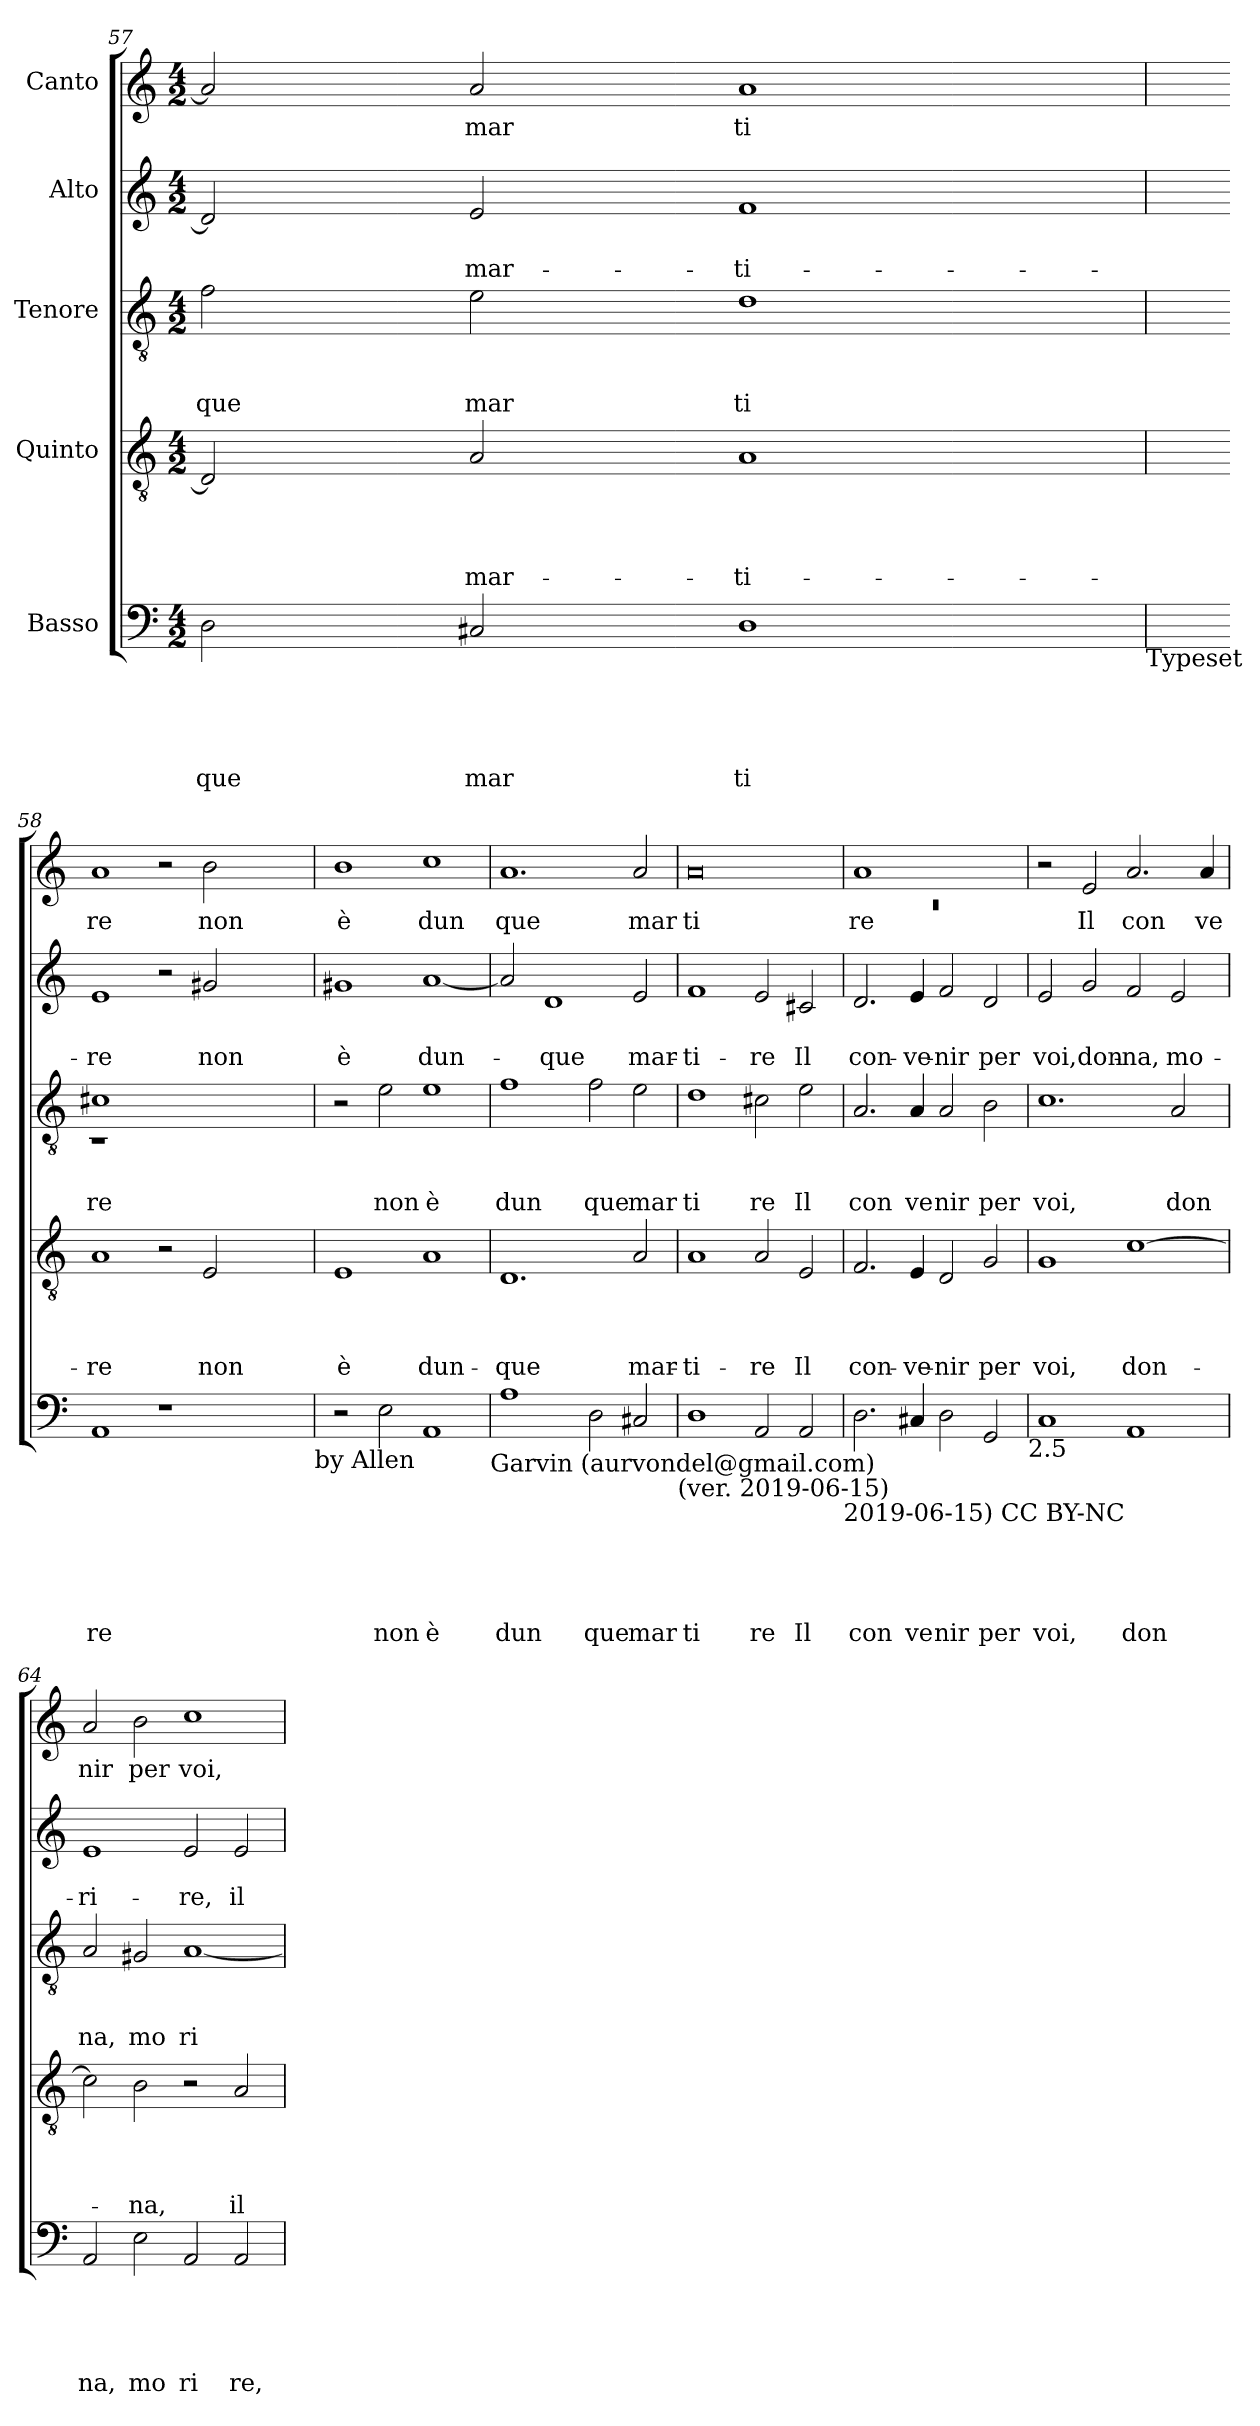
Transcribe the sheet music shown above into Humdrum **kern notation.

**kern	**text	**text	**text	**text	**text	**kern	**text	**text	**text	**text	**kern	**text	**text	**text	**kern	**text	**text	**kern	**text
*part5	*part5	*part5	*part5	*part5	*part5	*part4	*part4	*part4	*part4	*part4	*part3	*part3	*part3	*part3	*part2	*part2	*part2	*part1	*part1
*staff5	*staff5	*staff5	*staff5	*staff5	*staff5	*staff4	*staff4	*staff4	*staff4	*staff4	*staff3	*staff3	*staff3	*staff3	*staff2	*staff2	*staff2	*staff1	*staff1
*I"Basso	*	*	*	*	*	*I"Quinto	*	*	*	*	*I"Tenore	*	*	*	*I"Alto	*	*	*I"Canto	*
*clefF4	*	*	*	*	*	*clefGv2	*	*	*	*	*clefGv2	*	*	*	*clefG2	*	*	*clefG2	*
*k[]	*	*	*	*	*	*k[]	*	*	*	*	*k[]	*	*	*	*k[]	*	*	*k[]	*
*C:	*	*	*	*	*	*C:	*	*	*	*	*C:	*	*	*	*C:	*	*	*C:	*
*M4/2	*	*	*	*	*	*M4/2	*	*	*	*	*M4/2	*	*	*	*M4/2	*	*	*M4/2	*
=57	=57	=57	=57	=57	=57	=57	=57	=57	=57	=57	=57	=57	=57	=57	=57	=57	=57	=57	=57
!	!	!	!	!	!LO:LY:b	!	!	!	!	!	!	!	!	!LO:LY:b	!	!	!	!	!
2D\	.	.	.	.	que	2D/]	.	.	.	.	2f\	.	.	que	2d/]	.	.	2a/]	.
!	!	!	!	!	!LO:LY:b	!	!	!	!	!LO:LY:b	!	!	!	!LO:LY:b	!	!	!LO:LY:b	!	!LO:LY:b
2C#X/	.	.	.	.	mar	2A/	.	.	.	mar-	2e\	.	.	mar	2e/	.	mar-	2a/	mar
!	!	!	!	!	!LO:LY:b	!	!	!	!	!LO:LY:b	!	!	!	!LO:LY:b	!	!	!LO:LY:b	!	!LO:LY:b
1D	.	.	.	.	ti	1A	.	.	.	-ti-	1d	.	.	ti	1f	.	-ti-	1a	ti
!LO:TX:b:t=Typeset	!	!	!	!	!	!	!	!	!	!	!	!	!	!	!	!	!	!	!
=58	=58	=58	=58	=58	=58	=58	=58	=58	=58	=58	=58	=58	=58	=58	=58	=58	=58	=58	=58
*	*	*	*	*	*	*	*	*	*	*	*^	*	*	*	*	*	*	*	*
!	!	!	!	!	!LO:LY:b	!	!	!	!	!LO:LY:b	!	!LO:N:vis=1	!	!	!LO:LY:b	!	!	!LO:LY:b	!	!LO:LY:b
1AA	.	.	.	.	re	1A	.	.	.	-re	1c#X	0rC	.	.	re	1e	.	-re	1a	re
1r	.	.	.	.	.	2r	.	.	.	.	1ryy	.	.	.	.	2r	.	.	2r	.
!	!	!	!	!	!	!	!	!	!	!LO:LY:b	!	!	!	!	!	!	!	!LO:LY:b	!	!LO:LY:b
.	.	.	.	.	.	2E/	.	.	.	non	.	.	.	.	.	2g#X/	.	non	2b\	non
1ryy	.	.	.	.	.	1ryy	.	.	.	.	1ryy	1ryy	.	.	.	1ryy	.	.	1ryy	.
!LO:TX:b:t=by Allen	!	!	!	!	!	!	!	!	!	!	!	!	!	!	!	!	!	!	!	!
=59	=59	=59	=59	=59	=59	=59	=59	=59	=59	=59	=59	=59	=59	=59	=59	=59	=59	=59	=59	=59
!	!	!	!	!	!	!	!	!	!	!LO:LY:b	!	!	!	!	!	!	!	!LO:LY:b	!	!LO:LY:b
*	*	*	*	*	*	*	*	*	*	*	*v	*v	*	*	*	*	*	*	*	*
2r	.	.	.	.	.	1E	.	.	.	è	2r	.	.	.	1g#X	.	è	1b	è
!	!	!	!	!	!LO:LY:b	!	!	!	!	!	!	!	!	!LO:LY:b	!	!	!	!	!
2E\	.	.	.	.	non	.	.	.	.	.	2e\	.	.	non	.	.	.	.	.
!	!	!	!	!	!LO:LY:b	!	!	!	!	!LO:LY:b	!	!	!	!LO:LY:b	!	!	!LO:LY:b	!	!LO:LY:b
1AA	.	.	.	.	è	1A	.	.	.	dun-	1e	.	.	è	[<1a	.	dun-	1cc	dun
!LO:TX:b:t=Garvin (aurvondel@gmail.com)	!	!	!	!	!	!	!	!	!	!	!	!	!	!	!	!	!	!	!
=60	=60	=60	=60	=60	=60	=60	=60	=60	=60	=60	=60	=60	=60	=60	=60	=60	=60	=60	=60
!	!	!	!	!	!LO:LY:b	!	!	!	!	!LO:LY:b	!	!	!	!LO:LY:b	!	!	!	!	!LO:LY:b
1A	.	.	.	.	dun	1.D	.	.	.	-que	1f	.	.	dun	2a/]	.	.	1.a	que
!	!	!	!	!	!	!	!	!	!	!	!	!	!	!	!	!	!LO:LY:b	!	!
.	.	.	.	.	.	.	.	.	.	.	.	.	.	.	1d	.	-que	.	.
!	!	!	!	!	!LO:LY:b	!	!	!	!	!	!	!	!	!LO:LY:b	!	!	!	!	!
2D\	.	.	.	.	que	.	.	.	.	.	2f\	.	.	que	.	.	.	.	.
!	!	!	!	!	!LO:LY:b	!	!	!	!	!LO:LY:b	!	!	!	!LO:LY:b	!	!	!LO:LY:b	!	!LO:LY:b
2C#X/	.	.	.	.	mar	2A/	.	.	.	mar-	2e\	.	.	mar	2e/	.	mar-	2a/	mar
!LO:TX:b:t=(ver. 2019-06-15)	!	!	!	!	!	!	!	!	!	!	!	!	!	!	!	!	!	!	!
=61	=61	=61	=61	=61	=61	=61	=61	=61	=61	=61	=61	=61	=61	=61	=61	=61	=61	=61	=61
!	!	!	!	!	!LO:LY:b	!	!	!	!	!LO:LY:b	!	!	!	!LO:LY:b	!	!	!LO:LY:b	!	!LO:LY:b
1D	.	.	.	.	ti	1A	.	.	.	-ti-	1d	.	.	ti	1f	.	-ti-	0a	ti
!	!	!	!	!	!LO:LY:b	!	!	!	!	!LO:LY:b	!	!	!	!LO:LY:b	!	!	!LO:LY:b	!	!
2AA/	.	.	.	.	re	2A/	.	.	.	-re	2c#X\	.	.	re	2e/	.	-re	.	.
!	!	!	!	!	!LO:LY:b	!	!	!	!	!LO:LY:b	!	!	!	!LO:LY:b	!	!	!LO:LY:b	!	!
2AA/	.	.	.	.	Il	2E/	.	.	.	Il	2e\	.	.	Il	2c#X/	.	Il	.	.
!LO:TX:b:t=2019-06-15) CC BY-NC	!	!	!	!	!	!	!	!	!	!	!	!	!	!	!	!	!	!	!
=62	=62	=62	=62	=62	=62	=62	=62	=62	=62	=62	=62	=62	=62	=62	=62	=62	=62	=62	=62
*	*	*	*	*	*	*	*	*	*	*	*	*	*	*	*	*	*	*^	*
!	!	!	!	!	!LO:LY:b	!	!	!	!	!LO:LY:b	!	!	!	!LO:LY:b	!	!	!LO:LY:b	!	!LO:N:vis=1	!LO:LY:b
2.D\	.	.	.	.	con	2.F/	.	.	.	con-	2.A/	.	.	con	2.d/	.	con-	1a	0rc	re
!	!	!	!	!	!LO:LY:b	!	!	!	!	!LO:LY:b	!	!	!	!LO:LY:b	!	!	!LO:LY:b	!	!	!
4C#X/	.	.	.	.	ve	4E/	.	.	.	-ve-	4A/	.	.	ve	4e/	.	-ve-	.	.	.
!	!	!	!	!	!LO:LY:b	!	!	!	!	!LO:LY:b	!	!	!	!LO:LY:b	!	!	!LO:LY:b	!	!	!
2D\	.	.	.	.	nir	2D/	.	.	.	-nir	2A/	.	.	nir	2f/	.	-nir	1ryy	.	.
!	!	!	!	!	!LO:LY:b	!	!	!	!	!LO:LY:b	!	!	!	!LO:LY:b	!	!	!LO:LY:b	!	!	!
2GG/	.	.	.	.	per	2G/	.	.	.	per	2B\	.	.	per	2d/	.	per	.	.	.
*	*	*	*	*	*	*	*	*	*	*	*	*	*	*	*	*	*	*v	*v	*
!LO:TX:b:t=2.5	!	!	!	!	!	!	!	!	!	!	!	!	!	!	!	!	!	!	!
=63	=63	=63	=63	=63	=63	=63	=63	=63	=63	=63	=63	=63	=63	=63	=63	=63	=63	=63	=63
!	!	!	!	!	!LO:LY:b	!	!	!	!	!LO:LY:b	!	!	!	!LO:LY:b	!	!	!LO:LY:b	!	!
1C	.	.	.	.	voi,	1G	.	.	.	voi,	1.c	.	.	voi,	2e/	.	voi,	2r	.
!	!	!	!	!	!	!	!	!	!	!	!	!	!	!	!	!	!LO:LY:b	!	!LO:LY:b
.	.	.	.	.	.	.	.	.	.	.	.	.	.	.	2g/	.	don-	2e/	Il
!	!	!	!	!	!LO:LY:b	!	!	!	!	!LO:LY:b	!	!	!	!	!	!	!LO:LY:b	!	!LO:LY:b
1AA	.	.	.	.	don	[>1c	.	.	.	don-	.	.	.	.	2f/	.	-na,	2.a/	con
!	!	!	!	!	!	!	!	!	!	!	!	!	!	!LO:LY:b	!	!	!LO:LY:b	!	!
.	.	.	.	.	.	.	.	.	.	.	2A/	.	.	don	2e/	.	mo-	.	.
!	!	!	!	!	!	!	!	!	!	!	!	!	!	!	!	!	!	!	!LO:LY:b
.	.	.	.	.	.	.	.	.	.	.	.	.	.	.	.	.	.	4a/	ve
!!LO:PB:g=z
=64	=64	=64	=64	=64	=64	=64	=64	=64	=64	=64	=64	=64	=64	=64	=64	=64	=64	=64	=64
!	!	!	!	!	!LO:LY:b	!	!	!	!	!	!	!	!	!LO:LY:b	!	!	!LO:LY:b	!	!LO:LY:b
2AA/	.	.	.	.	na,	2c\]	.	.	.	.	2A/	.	.	na,	1e	.	-ri-	2a/	nir
!	!	!	!	!	!LO:LY:b	!	!	!	!	!LO:LY:b	!	!	!	!LO:LY:b	!	!	!	!	!LO:LY:b
2E\	.	.	.	.	mo	2B\	.	.	.	-na,	2G#X/	.	.	mo	.	.	.	2b\	per
!	!	!	!	!	!LO:LY:b	!	!	!	!	!	!	!	!	!LO:LY:b	!	!	!LO:LY:b	!	!LO:LY:b
2AA/	.	.	.	.	ri	2r	.	.	.	.	[<1A	.	.	ri	2e/	.	-re,	1cc	voi,
!	!	!	!	!	!LO:LY:b	!	!	!	!	!LO:LY:b	!	!	!	!	!	!	!LO:LY:b	!	!
2AA/	.	.	.	.	re,	2A/	.	.	.	il	.	.	.	.	2e/	.	il	.	.
=	=	=	=	=	=	=	=	=	=	=	=	=	=	=	=	=	=	=	=
*-	*-	*-	*-	*-	*-	*-	*-	*-	*-	*-	*-	*-	*-	*-	*-	*-	*-	*-	*-
